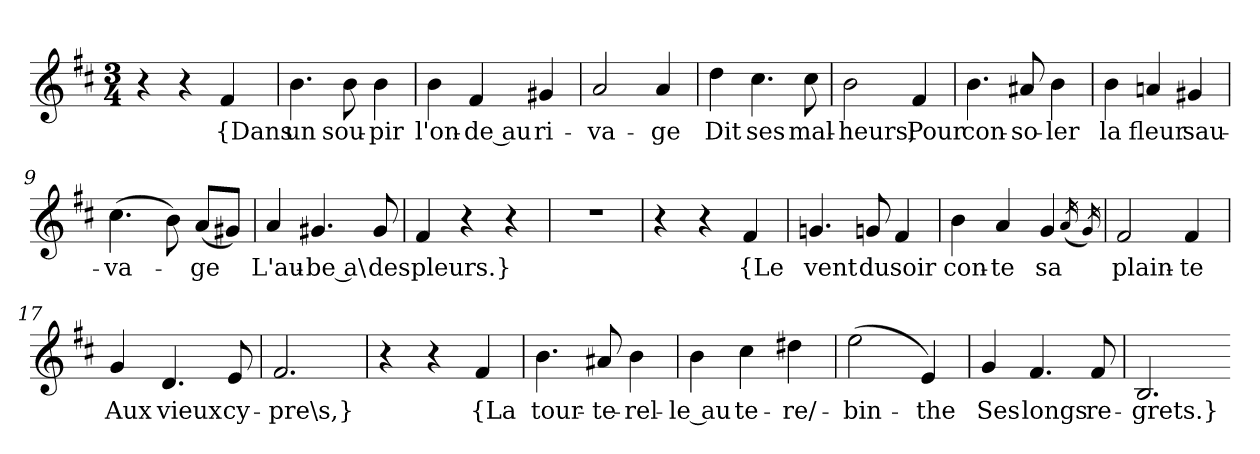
**kern	**text
*part1	*part1
*staff1	*staff1
*clefG2	*
*k[f#c#]	*
*M3/4	*
=1	=1
4r	.
4r	.
4f#	{Dans
=2	=2
4.b	un
8b	sou-
4b	-pir
=3	=3
4b	l'on-
4f#	-de au
4g#X	ri-
=4	=4
2a	-va-
4a	-ge
=5	=5
4dd	Dit
4.cc#	ses
8cc#	mal-
=6	=6
2b	-heurs;
4f#	Pour
=7	=7
4.b	con-
8a#X	-so-
4b	-ler
=8	=8
4b	la
4an	fleur
4g#X	sau-
=9	=9
(4.cc#	-va-
8b)	.
(8a/L	-ge
8g#X/J)	.
=10	=10
4a	L'au-
4.g#X	-be a\
8g#	des
=11	=11
4f#	pleurs.}
4r	.
4r	.
=12	=12
2.r	.
=13	=13
4r	.
4r	.
4f#	{Le
=14	=14
4.gn	vent
8gn	du
4f#	soir
=15	=15
4b	con-
4a	-te
4g	sa
(16qa	.
16qg)	.
=16	=16
2f#	plain-
4f#	-te
=17	=17
4g	Aux
4.d	vieux
8e	cy-
=18	=18
2.f#	-pre\s,}
=19	=19
4r	.
4r	.
4f#	{La
=20	=20
4.b	tour-
8a#X	-te-
4b	-rel-
=21	=21
4b	-le au
4cc#	te-
4dd#X	-re/-
=22	=22
(2ee	-bin-
4e)	-the
=23	=23
4g	Ses
4.f#	longs
8f#	re-
=24	=24
2.B	-grets.}
=-	=-
*-	*-
